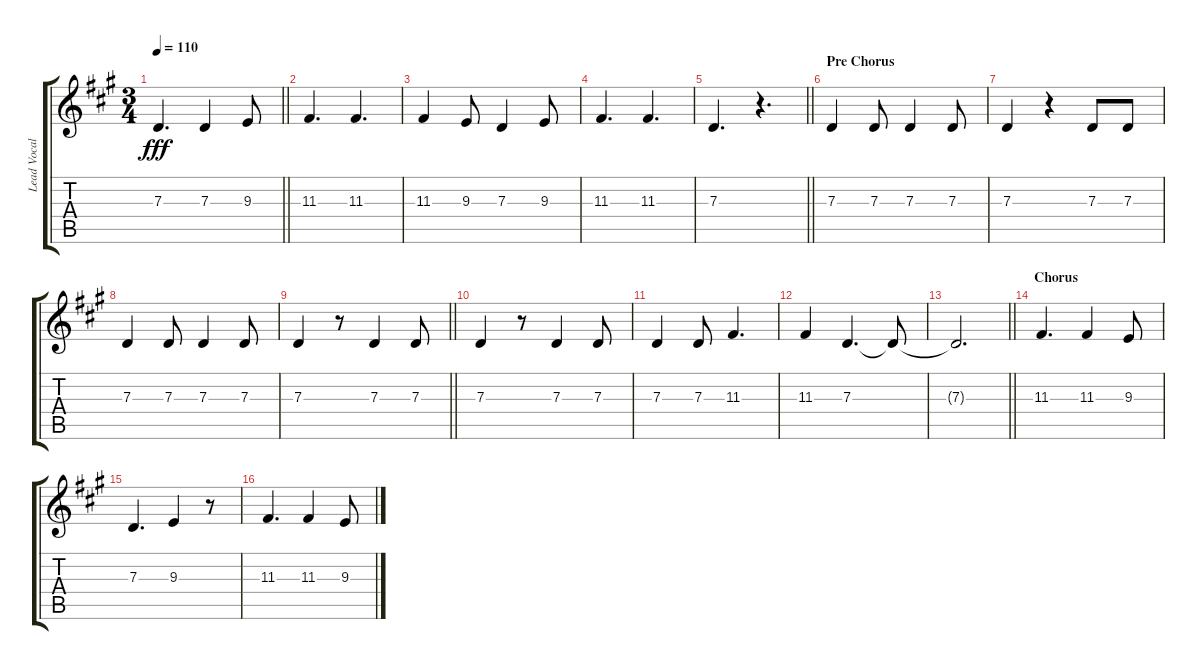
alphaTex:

\track ("Lead Vocals" "Lead Vocal") {instrument lead2sawtooth}
\staff {score tabs}
\tuning (E4 B3 G3 D3 A2 E2) {hide}
\ts (3 4)
\tempo 110
\clef g2
\barLineRight lightlight
\ks a
7.3.4{d dy fff} 7.3.4 9.3.8 |
11.3.4{d} 11.3.4{d} |
11.3.4 9.3.8 7.3.4 9.3.8 |
11.3.4{d} 11.3.4{d} |
\barLineRight lightlight
7.3.4{d} r.4{d} |
\section ("" "Pre Chorus")
7.3.4 7.3.8 7.3.4 7.3.8 |
7.3.4 r.4 7.3.8 7.3.8 |
7.3.4 7.3.8 7.3.4 7.3.8 |
\barLineRight lightlight
7.3.4 r.8 7.3.4 7.3.8 |
7.3.4 r.8 7.3.4 7.3.8 |
7.3.4 7.3.8 11.3.4{d} |
11.3.4 7.3.4{d} 7.3{t}.8 |
\barLineRight lightlight
7.3{t}.2{d} |
\section ("" "Chorus")
11.3.4{d} 11.3.4 9.3.8 |
7.3.4{d} 9.3.4 r.8 |
11.3.4{d} 11.3.4 9.3.8
